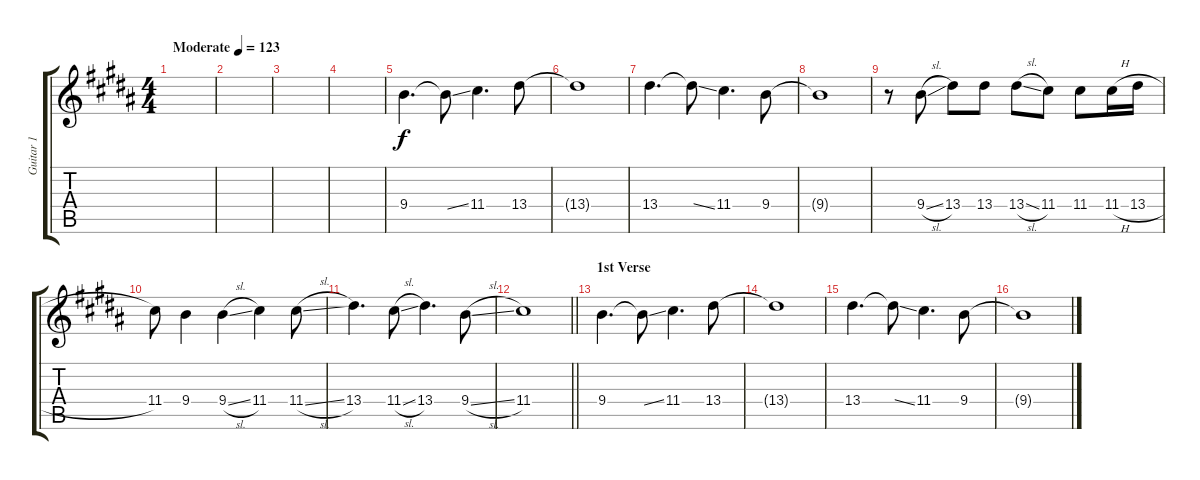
\track ("Guitar 1" "Guitar 1") {instrument electricguitarjazz}
\staff {score tabs}
\tuning (E4 B3 G3 D3 A2 E2) {hide}
\ts (4 4)
\tempo (123 "Moderate")
\clef g2
\ks g#minor
|
|
|
|
9.4.4{d} 9.4{ss t}.8 11.4.4{d} 13.4.8 |
13.4{t}.1 |
13.4.4{d} 13.4{ss t}.8 11.4.4{d} 9.4.8 |
9.4{t}.1 |
r.8 9.4{sl}.8 13.4.8 13.4.8 13.4{sl}.8 11.4.8 11.4.8 11.4{h}.16 13.4{h}.16 |
11.4.8 9.4.4 9.4{sl}.4 11.4.4 11.4{sl}.8 |
13.4.4{d} 11.4{sl}.8 13.4.4{d} 9.4{sl}.8 |
\barLineRight lightlight
11.4.1 |
\section ("" "1st Verse")
9.4.4{d} 9.4{ss t}.8 11.4.4{d} 13.4.8 |
13.4{t}.1 |
13.4.4{d} 13.4{ss t}.8 11.4.4{d} 9.4.8 |
9.4{t}.1
